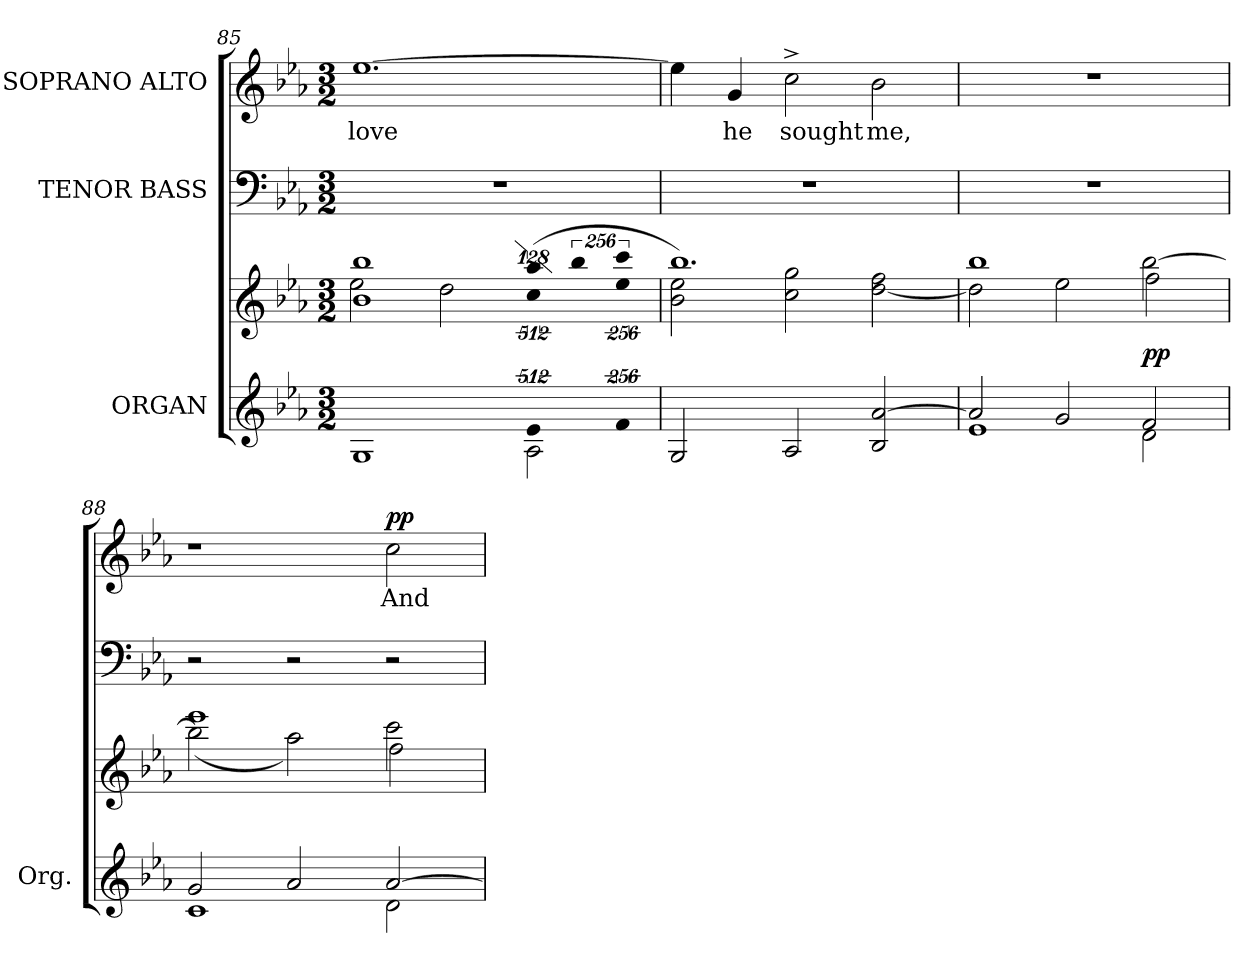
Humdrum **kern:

**kern	**kern	**dynam	**kern	**kern	**text	**dynam
*part3	*part3	*part3	*part2	*part1	*part1	*part1
*staff4	*staff3	*staff3/4	*staff2	*staff1	*staff1	*staff1
*I"ORGAN	*	*	*I"TENOR BASS	*I"SOPRANO ALTO	*	*
*I'Org.	*	*	*	*	*	*
!!LO:LB:g=z
*clefG2	*clefG2	*	*clefF4	*clefG2	*	*
*k[b-e-a-]	*k[b-e-a-]	*	*k[b-e-a-]	*k[b-e-a-]	*	*
*E-:	*E-:	*	*E-:	*E-:	*	*
*M3/2	*M3/2	*	*M3/2	*M3/2	*	*
=85	=85	=85	=85	=85	=85	=85
*^	*^	*	*	*	*	*
!	!	!	!	!	!LO:N:vis=1	!	!	!
!	!	!	!	!	!	!	!LO:LY:b:color=#000000	!
1Gi	1ryy	1b-i 1bb-i	2ee-i\	.	1.r	[1.ee-i	love	.
.	.	.	2ddi\	.	.	.	.	.
!LO:N:vis=2	!	!LO:N:vis=4	!LO:N:vis=2	!	!	!	!	!
1024%341e-i/	2A-i\	(512%85aa-i/	1024%341cci\	.	.	.	.	.
!	!	!LO:N:vis=4	!	!	!	!	!	!
.	.	1024%171bb-i/	.	.	.	.	.	.
!LO:N:vis=4	!	!LO:N:vis=4	!LO:N:vis=4	!	!	!	!	!
1024%171fi/	.	1024%171ccci/	1024%171ee-i\	.	.	.	.	.
*v	*v	*	*	*	*	*	*	*
=86	=86	=86	=86	=86	=86	=86	=86
!	!	!	!	!LO:N:vis=1	!	!	!
2Gi/	1.bb-i)	2b-i\ 2ee-i	.	1.r	4ee-i\]	.	.
!	!	!	!	!	!	!LO:LY:b:color=#000000	!
.	.	.	.	.	4gi/	he	.
!	!	!	!	!	!	!LO:LY:b:color=#000000	!
2A-i/	.	2cci\ 2ggi	.	.	2cc^i\	sought	.
!	!	!	!	!	!	!LO:LY:b:color=#000000	!
2B-i/ [2a-i	.	[2ddi\ 2ffi	.	.	2b-i\	me,	.
=87	=87	=87	=87	=87	=87	=87	=87
*^	*	*	*	*	*	*	*
!	!	!	!	!	!LO:N:vis=1	!LO:N:vis=1	!	!
2a-i/]	1e-i	1bb-i	2ddi\]	.	1.r	1.r	.	.
2gi/	.	.	2ee-i\	.	.	.	.	.
2fi/	2di\	[2bb-i\	2ffi\	pp	.	.	.	.
=88	=88	=88	=88	=88	=88	=88	=88	=88
2gi/	1ci	1eee-i	(2bb-i\]	.	2r	1r	.	.
2a-i/	.	.	2aa-i\)	.	2r	.	.	.
!	!	!	!	!	!	!	!LO:LY:b:color=#000000	!
[2a-i/	2di\	2ccci\	2ffi\	.	2r	2cci\	And	pp
*v	*v	*	*	*	*	*	*	*
*	*v	*v	*	*	*	*	*
=	=	=	=	=	=	=
*-	*-	*-	*-	*-	*-	*-
